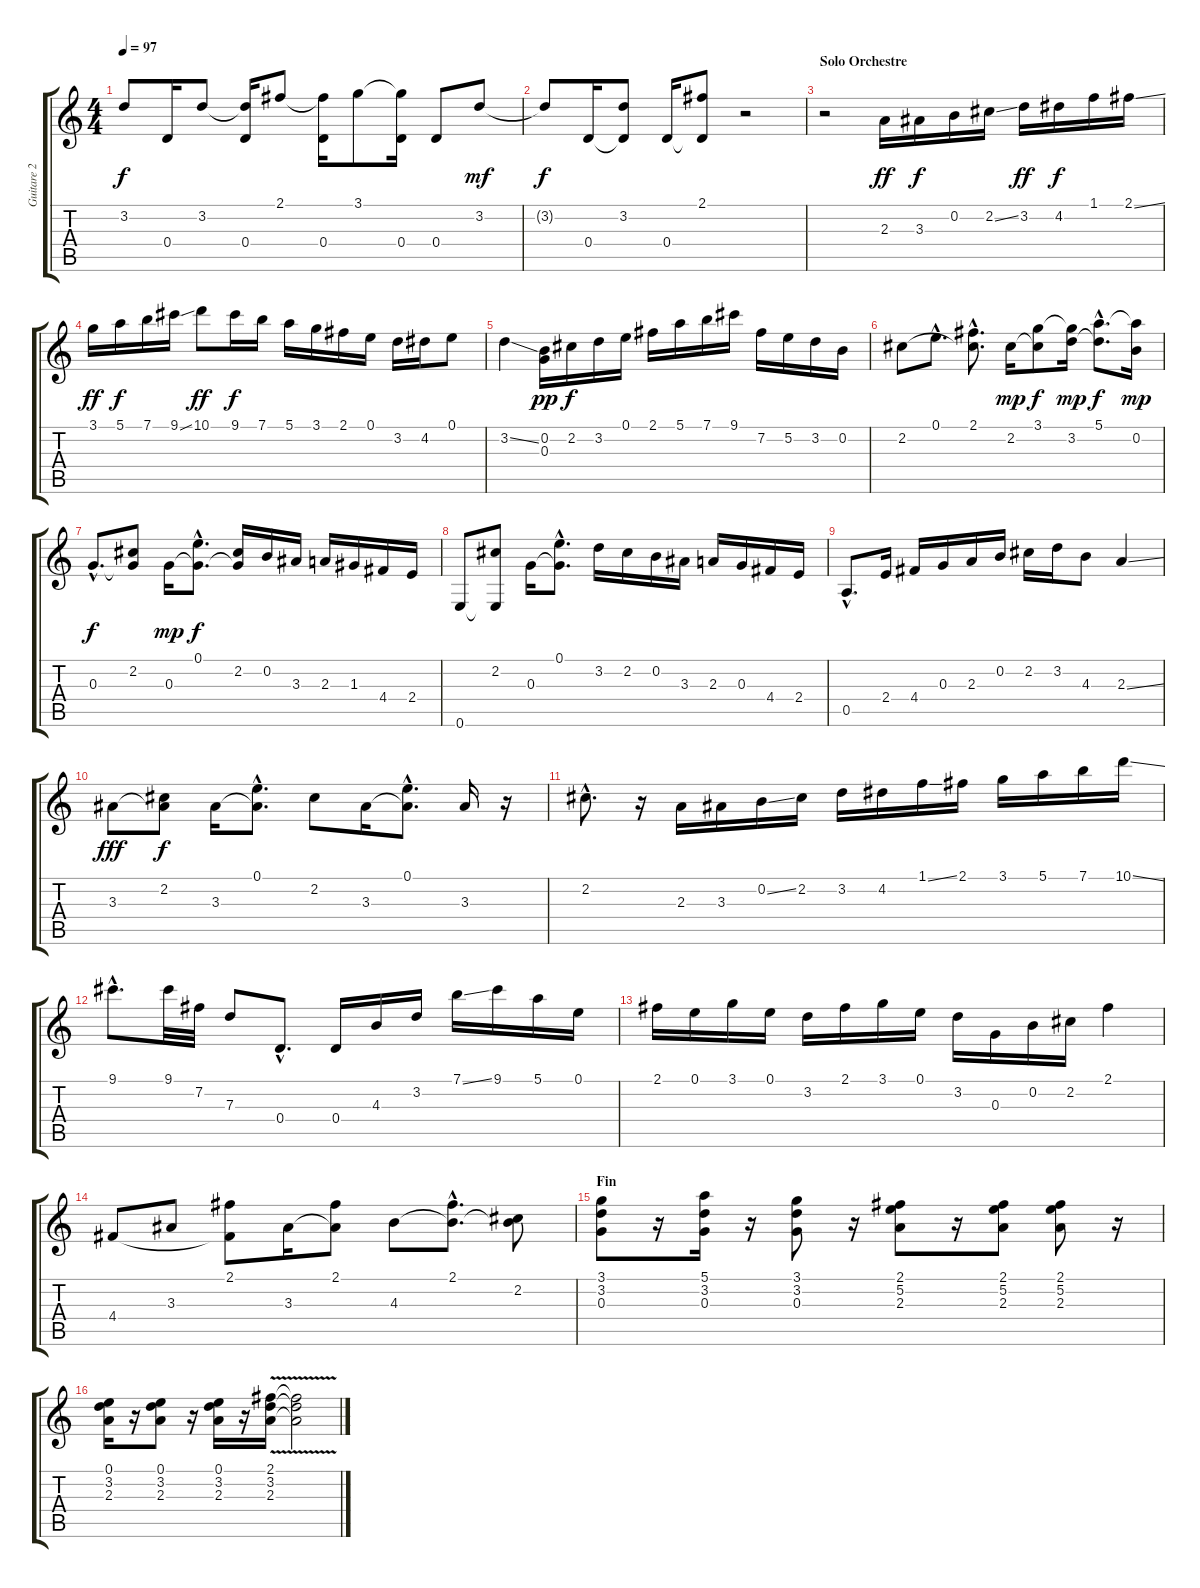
\track ("Guitare 2" "Guitare 2") {instrument acousticguitarnylon}
\staff {score tabs}
\tuning (E4 B3 G3 D3 A2 E2) {hide}
\ts (4 4)
\tempo 97
\clef g2
\ks c
3.2{t}.8{dy f} 0.4.16 3.2.8 (3.2{t} 0.4).16 2.1.8 (2.1{t} 0.4).16 3.1.8 (3.1{t} 0.4).16 0.4.8 3.2.8{dy mf} |
3.2{t}.8{dy f} 0.4.16 (3.2 0.4{t}).8 0.4.16 (2.1 0.4{t}).8 r.2 |
\section ("" "Solo Orchestre")
r.2{volume 11} 2.3.16{dy ff} 3.3.16{dy f} 0.2.16 2.2{ss}.16 3.2.16{dy ff} 4.2.16{dy f} 1.1.16 2.1{ss}.16 |
3.1.16{dy ff} 5.1.16{dy f} 7.1.16 9.1{ss}.16 10.1.8{dy ff} 9.1.16{dy f} 7.1.16 5.1.16 3.1.16 2.1.16 0.1.16 3.2.16 4.2.16 0.1.8 |
3.2{ss}.4 (0.2 0.3).16{dy pp} 2.2.16{dy f} 3.2.16 0.1.16 2.1.16 5.1.16 7.1.16 9.1.16 7.2.16 5.2.16 3.2.16 0.2.16 |
2.2.8 0.1{hac}.8{d} (2.1{hac} 2.2{hac t}).8{d} 2.2.16{dy mp} (3.1 2.2{t}).8{dy f} (3.1{t} 3.2).16{dy mp} (5.1{hac} 3.2{hac t}).8{d dy f} (5.1{t} 0.2).16{dy mp} |
0.3{hac}.8{d dy f} (2.2 0.3{t}).8 0.3.16{dy mp} (0.1{hac} 0.3{hac t}).8{d dy f} (2.2 0.3{t}).16 0.2.16 3.3.16 2.3.16 1.3.16 4.4.16 2.4.16 |
0.6.8 (2.2 0.6{t}).8 0.3.16 (0.1{hac} 0.3{hac t}).8{d} 3.2.16 2.2.16 0.2.16 3.3.16 2.3.16 0.3.16 4.4.16 2.4.16 |
0.5{hac}.8{d} 2.4.16 4.4.16 0.3.16 2.3.16 0.2.16 2.2.16 3.2.16 4.3.8 2.3{ss}.4 |
3.3.8{dy fff} (2.2 3.3{t}).8{dy f} 3.3.16 (0.1{hac} 3.3{hac t}).8{d} 2.2.8 3.3.16 (0.1{hac} 3.3{hac t}).8{d} 3.3.16 r.16 |
2.2{hac}.8{d} r.16 2.3.16 3.3.16 0.2{ss}.16 2.2.16 3.2.16 4.2.16 1.1{ss}.16 2.1.16 3.1.16 5.1.16 7.1.16 10.1{ss}.16 |
9.1{hac}.8{d} 9.1.32 7.2.32 7.3.8 0.4{hac}.8{d} 0.4.16 4.3.16 3.2.16 7.1{ss}.16 9.1.16 5.1.16 0.1.16 |
2.1.16 0.1.16 3.1.16 0.1.16 3.2.16 2.1.16 3.1.16 0.1.16 3.2.16 0.3.16 0.2.16 2.2.16 2.1.4 |
4.4.8 3.3.8 (2.1 4.4{t}).8 3.3.16 (2.1 3.3{t}).8 4.3.8 (2.1{hac} 4.3{hac t}).8{d} (2.2 4.3{t}).8 |
\section ("" "Fin")
(3.1 3.2 0.3).8 r.16 (5.1 3.2 0.3).16 r.16 (3.1 3.2 0.3).8 r.16 (2.1 5.2 2.3).8 r.16 (2.1 5.2 2.3).8 (2.1 5.2 2.3).8 r.16 |
(0.1 3.2 2.3).16 r.16 (0.1 3.2 2.3).8 r.16 (0.1 3.2 2.3).16 r.16 (2.1{v} 3.2{v} 2.3{v}).16 (2.1{t} 3.2{t} 2.3{t}).2
